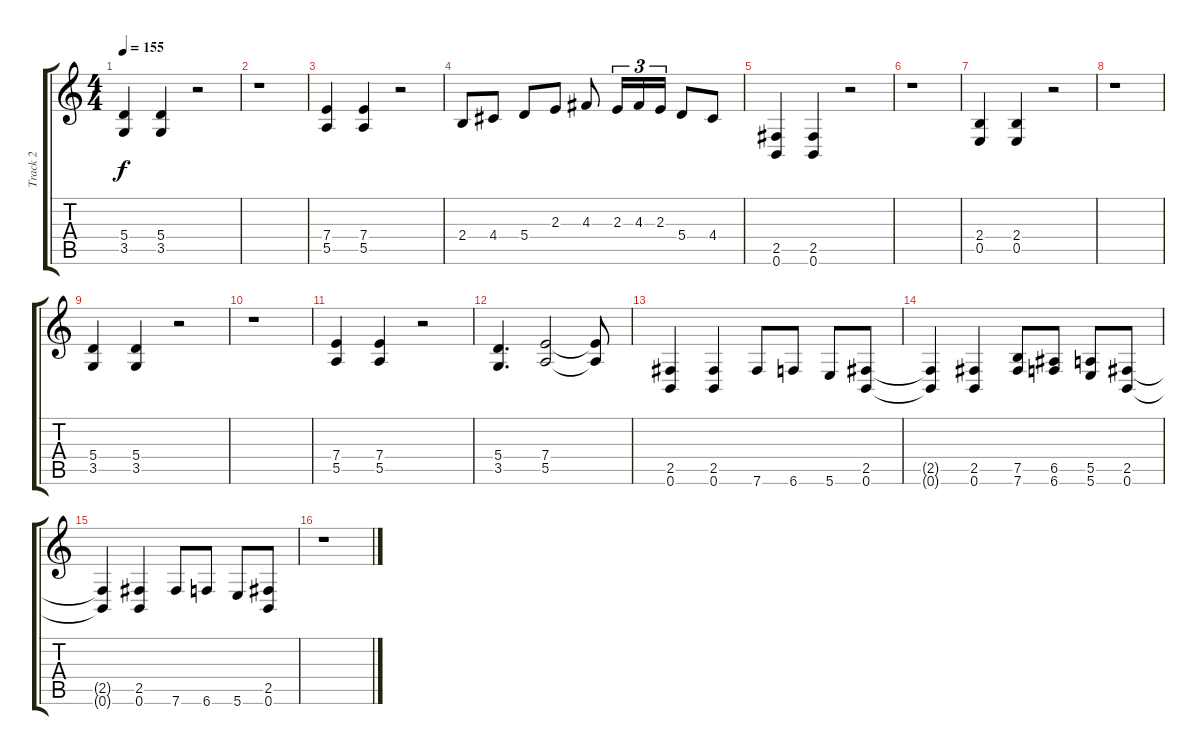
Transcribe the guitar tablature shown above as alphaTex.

\track ("Track 2" "Track 2") {instrument distortionguitar}
\staff {score tabs}
\tuning (B3 Gb3 D3 A2 E2 B1) {hide}
\ts (4 4)
\tempo 155
\clef g2
\ks c
(5.4 3.5).4{dy f} (5.4 3.5).4 r.2 |
r.1 |
(7.4 5.5).4 (7.4 5.5).4 r.2 |
2.4.8 4.4.8 5.4.8 2.3.8 4.3.8 2.3.16{tu (3 2)} 4.3.16{tu (3 2)} 2.3.16{tu (3 2)} 5.4.8 4.4.8 |
(2.5 0.6).4 (2.5 0.6).4 r.2 |
r.1 |
(2.4 0.5).4 (2.4 0.5).4 r.2 |
r.1 |
(5.4 3.5).4 (5.4 3.5).4 r.2 |
r.1 |
(7.4 5.5).4 (7.4 5.5).4 r.2 |
(5.4 3.5).4{d} (7.4 5.5).2 (7.4{t} 5.5{t}).8 |
(2.5 0.6).4 (2.5 0.6).4 7.6.8 6.6.8 5.6.8 (2.5 0.6).8 |
(2.5{t} 0.6{t}).4 (2.5 0.6).4 (7.5 7.6).8 (6.5 6.6).8 (5.5 5.6).8 (2.5 0.6).8 |
(2.5{t} 0.6{t}).4 (2.5 0.6).4 7.6.8 6.6.8 5.6.8 (2.5 0.6).8 |
r.1
